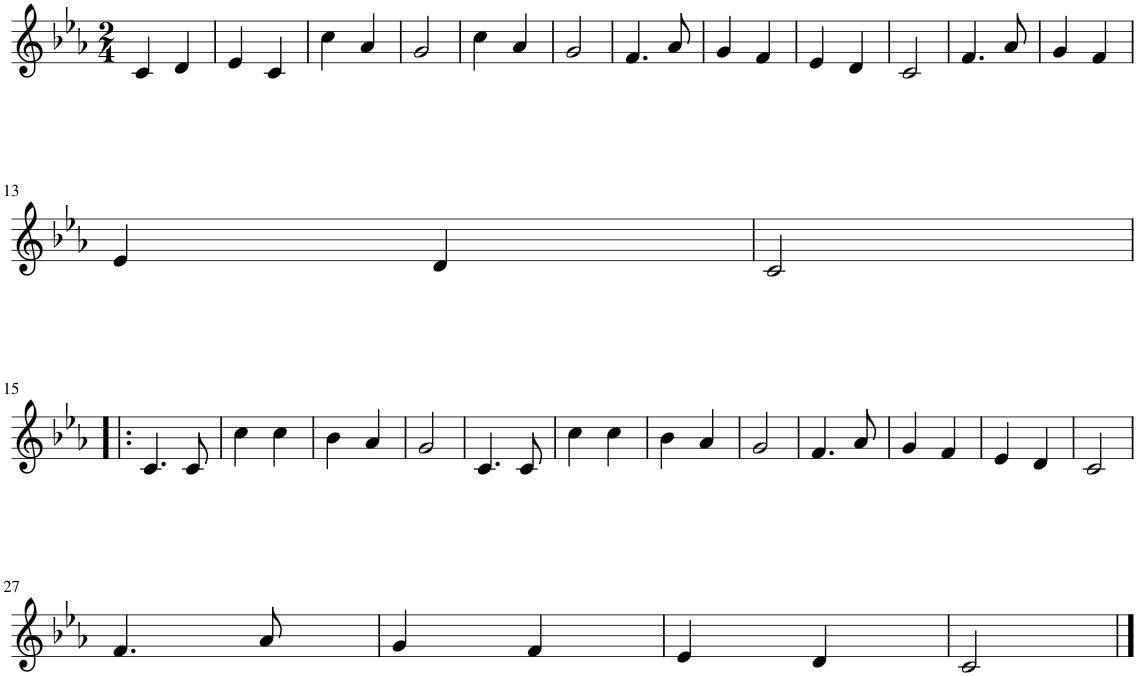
**kern
*part1
*staff1
*I"Voice
*clefG2
*k[b-e-a-]
*M2/4
=1
4c/
4d/
=2
4e-/
4c/
=3
4cc\
4a-/
=4
2g/
=5
4cc\
4a-/
=6
2g/
=7
4.f/
8a-/
=8
4g/
4f/
=9
4e-/
4d/
=10
2c/
=11
4.f/
8a-/
=12
4g/
4f/
!!LO:LB:g=z
=13
4e-/
4d/
=14
2c/
!!LO:LB:g=z
=15!|:
4.c/
8c/
=16
4cc\
4cc\
=17
4b-\
4a-/
=18
2g/
=19
4.c/
8c/
=20
4cc\
4cc\
=21
4b-\
4a-/
=22
2g/
=23
4.f/
8a-/
=24
4g/
4f/
=25
4e-/
4d/
=26
2c/
!!LO:LB:g=z
=27
4.f/
8a-/
=28
4g/
4f/
=29
4e-/
4d/
=30
2c/
==
*-
